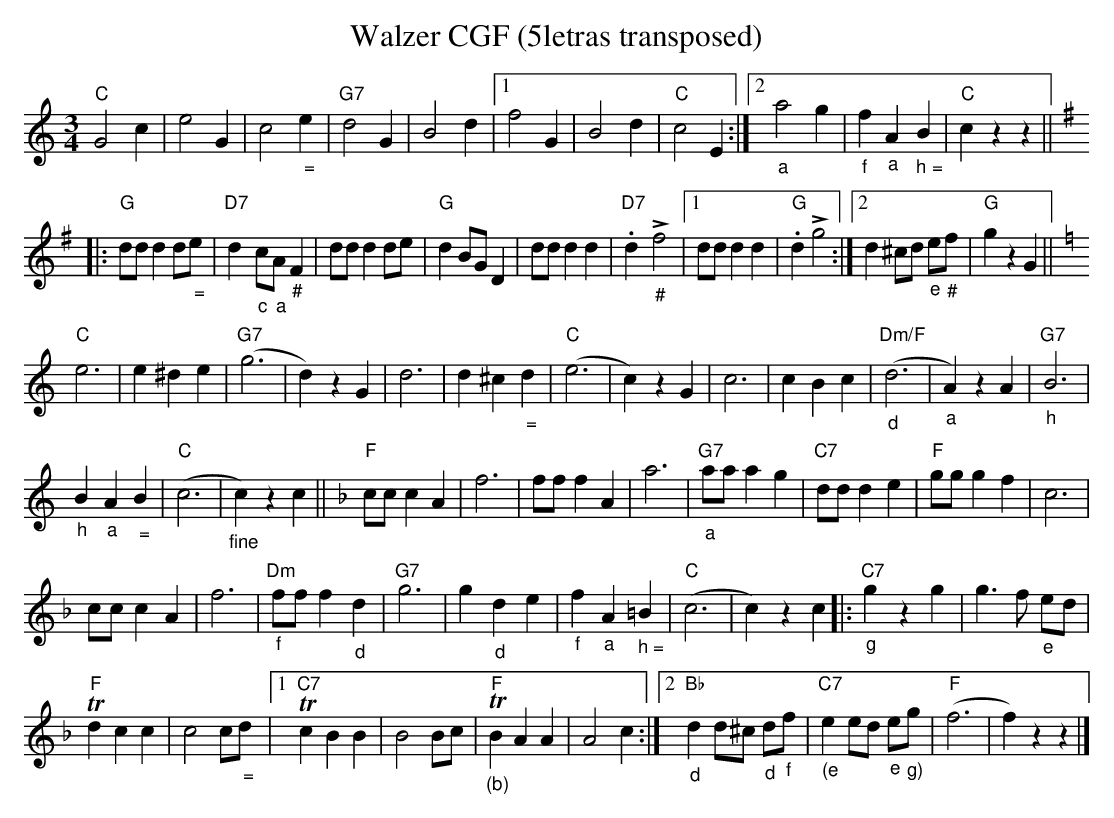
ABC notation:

X:1
T:Walzer CGF (5letras transposed)
M:3/4
L:1/4
K:C transpose=3 %%MIDI gchordon
"C"G2c | e2G | c2"_ ="e | "G7"d2G | B2d |1 f2G | B2d | "C"c2E :|2 "_a"a2g | "_f"f"_a"A"_ h ="B | "C"czz || [K:G]
|: "G"d/2d/2dd/2"_ ="e/2 | "D7"d "_c"c/2"_a"A/2"_#"F | d/2d/2dd/2e/2 | "G"dB/2G/2D | d/2d/2dd | "D7".d"_#"!>!f2 |1 d/2d/2dd | "G".d!>!g2 :|2 d^c/2d/2 "_e"e/2"_#"f/2 | "G"gzG || [K:C]
"C"e3 | e^de | ("G7"g3 | d)zG | d3 | d^c"_ ="d | ("C"e3 | c)zG | c3 | cBc | ("Dm/F""_d"d3 | "_a"A)zA | "G7""_h"B3 |
"_h"B"_a"A"_ ="B | ("C"c3 | "_fine"c)zc || [K:F] "F"c/2c/2cA | f3 | f/2f/2fA | a3 | "G7""_a"a/2a/2ag | "C7"d/2d/2de | "F"g/2g/2gf | c3 |
c/2c/2cA | f3 | "Dm""_f"f/2f/2f"_d"d | "G7"g3 | g"_d"de | "_f"f"_a"A"_ h ="=B | ("C"c3 | c)zc |: "C7""_g"gzg | g>f "_e"e/2d/2 |
"F"Tdcc | c2c/2"_ ="d/2 |1 "C7"TcBB | B2B/2c/2 | "F"T"_(b)"BAA | A2c :|2 "Bb""_d"dd/2^c/2 "_d"d/2"_f"f/2 | "C7""_(e"ee/2d/2 "_e"e/2"_g)"g/2 | ("F"f3 | f)zz |]
